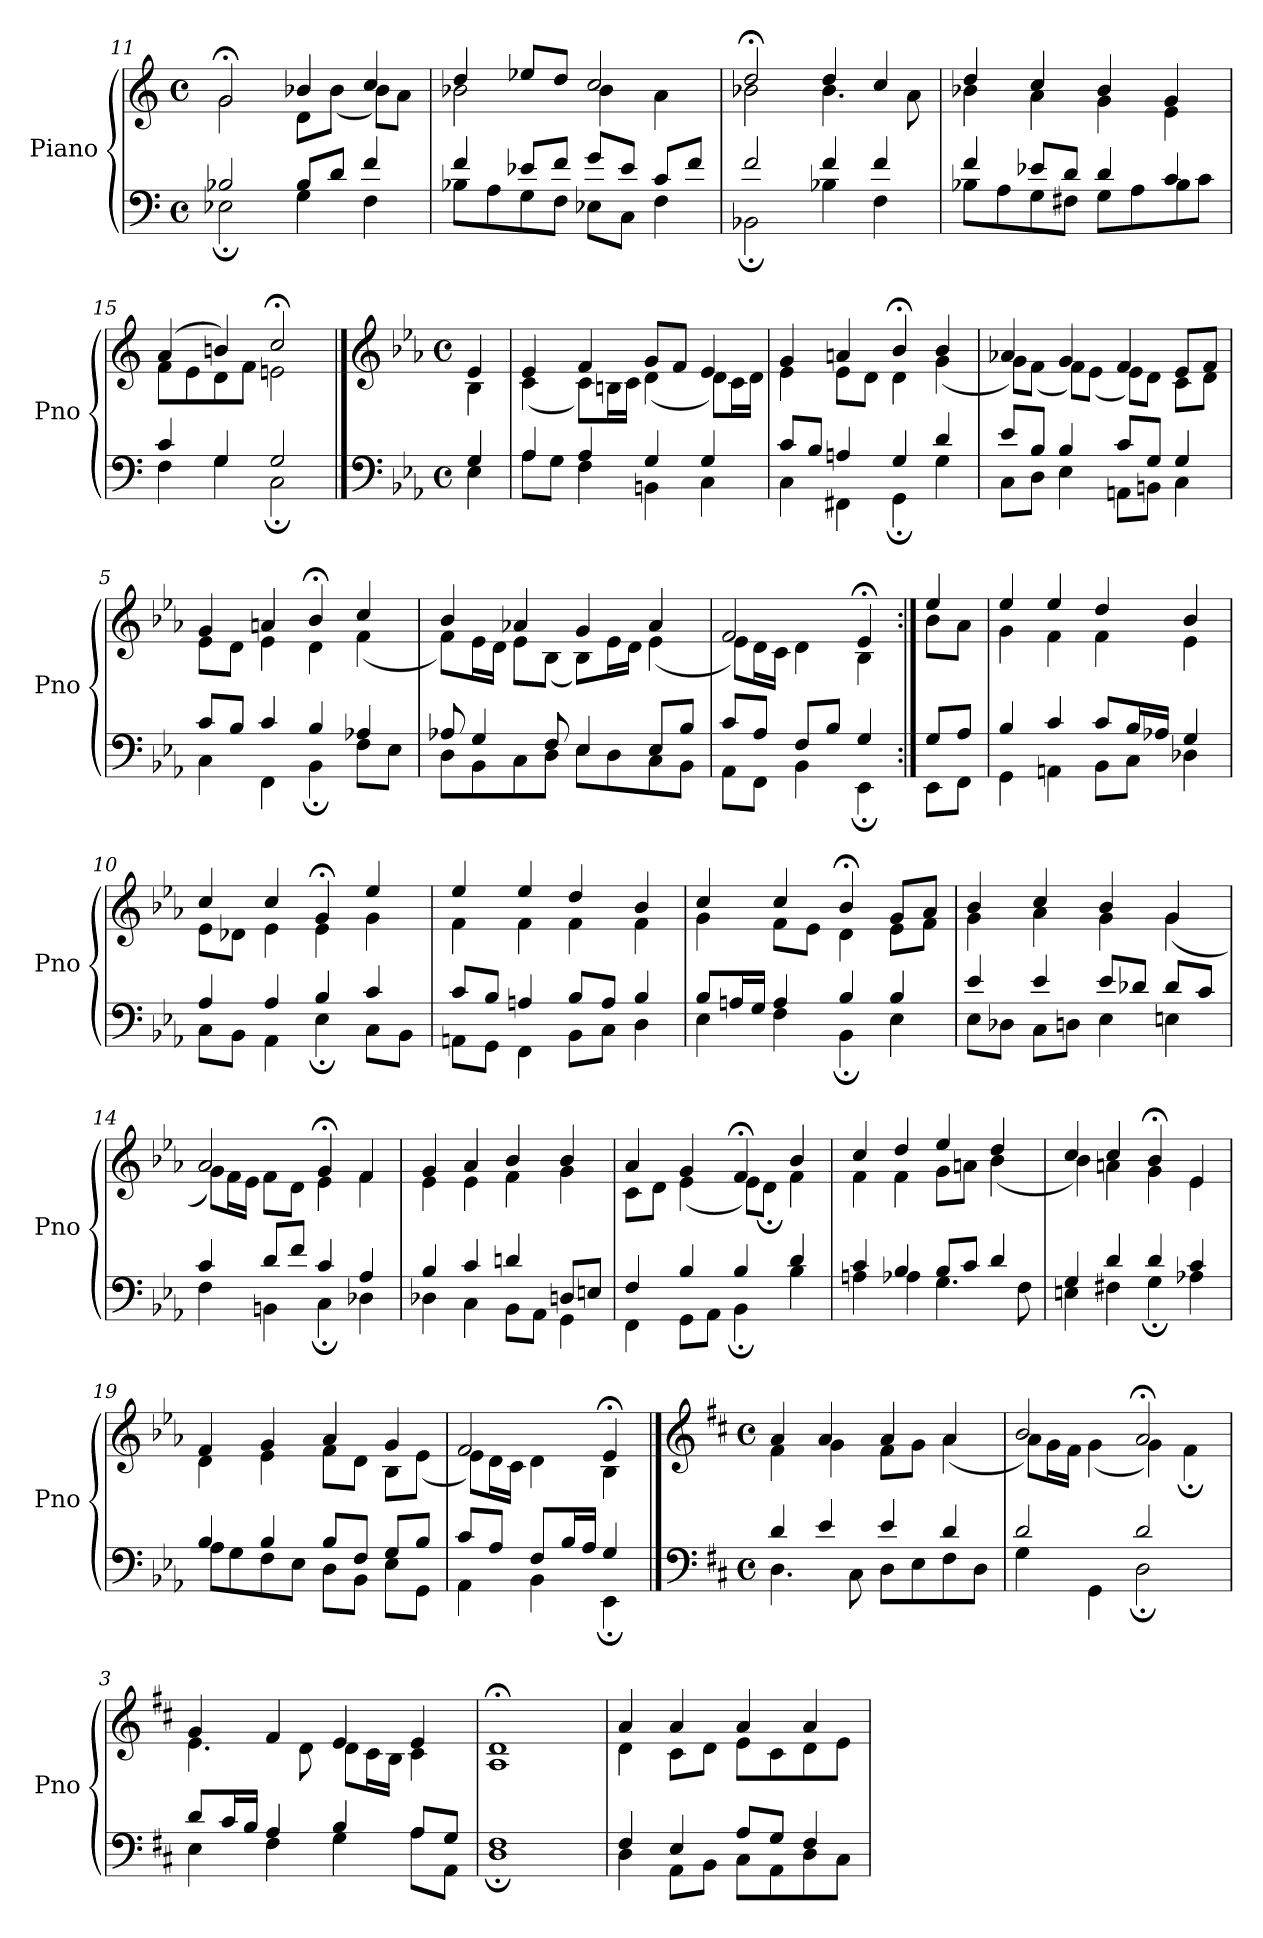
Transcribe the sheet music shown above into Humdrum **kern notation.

**kern	**kern
*part1	*part1
*staff2	*staff1
*I"Piano	*
*I'Pno	*
*clefF4	*clefG2
*k[]	*k[]
*M4/4	*M4/4
*met(c)	*met(c)
=11	=11
*^	*^
2B-X/	2E-X;\	2g;</	2g\
8B-/L	4G\	4b-X/	8d\L
8d/J	.	.	(<8b-\J
4f/	4F\	4cc/	8b-\L)
.	.	.	8a\J
=12	=12	=12	=12
4f/	8B-X\L	4dd/	2b-X\
.	8A\	.	.
8e-X/L	8G\	8ee-X/L	.
8f/J	8F\J	8dd/J	.
8g/L	8E-X\L	2cc/	4b-\
8e-/J	8C\J	.	.
8c/L	4F\	.	4a\
8f/J	.	.	.
=13	=13	=13	=13
2f/	2BB-X;\	2dd;</	2b-X\
4f/	4B-X\	4dd/	4.b-\
4f/	4F\	4cc/	.
.	.	.	8a\
=14	=14	=14	=14
4f/	8B-X\L	4dd/	4b-X\
.	8A\	.	.
8e-X/L	8G\	4cc/	4a\
8d/J	8F#X\J	.	.
4d/	8G\L	4b-/	4g\
.	8A\	.	.
4c/	8B-\	4g/	4e\
.	8c\J	.	.
=15	=15	=15	=15
4c/	4F\	(>4a/	8f\L
.	.	.	8e\
4G/	4G\	4bn/)	8d\
.	.	.	8f\J
2G/	2C;\	2cc;</	2en\
==1	==1	==1	==1
*clefF4	*	*clefG2	*
*k[b-e-a-]	*	*k[b-e-a-]	*
*M4/4	*	*M4/4	*
*met(c)	*	*met(c)	*
4G/	4E-\	4e-/	4B-\
=2	=2	=2	=2
4A-/	8A-\L	4e-/	(<4c\
.	8G\J	.	.
4A-/	4F\	4f/	8c\L)
.	.	.	16Bn\L
.	.	.	16c\JJ
4G/	4BBn\	8g/L	(<4d\
.	.	8f/J	.
4G/	4C\	4e-/	8d\L)
.	.	.	16c\L
.	.	.	16d\JJ
=3	=3	=3	=3
8c/L	4C\	4g/	4e-\
8B-/J	.	.	.
4An/	4FF#X\	4an/	8e-\L
.	.	.	8d\J
4G/	4GG;\	4b-;</	4d\
4d/	4G\	4b-/	(<4g\
=4	=4	=4	=4
8e-/L	8C\L	4a-X/	8g\L)
8B-/J	8D\J	.	(<8f\J
4B-/	4E-\	4g/	8f\L)
.	.	.	(<8e-\J
8c/L	8AAn\L	4f/	8e-\L)
8G/J	8BBn\J	.	8d\J
4G/	4C\	8e-/L	8c\L
.	.	8f/J	8d\J
=5	=5	=5	=5
8c/L	4C\	4g/	8e-\L
8B-/J	.	.	8d\J
4c/	4FF\	4an/	4e-\
4B-/	4BB-;\	4b-;</	4d\
4A-X/	8F\L	4cc/	(<4f\
.	8E-\J	.	.
=6	=6	=6	=6
8A-X/	8D\L	4b-/	8f\L)
4G/	8BB-\	.	16e-\L
.	.	.	16d\JJ
.	8C\	4a-X/	8e-\L
8F/	8D\J	.	(<8B-\J
4E-/	8E-\L	4g/	8B-\L)
.	8D\	.	16e-\L
.	.	.	16d\JJ
8E-/L	8C\	4a-/	(<4e-\
8B-/J	8BB-\J	.	.
=7	=7	=7	=7
8c/L	8AA-\L	2f/	8e-\L)
8A-/J	8FF\J	.	16d\L
.	.	.	16c\JJ
8F/L	4BB-\	.	4d\
8B-/J	.	.	.
4G/	4EE-;\	4e-;</	4B-\
=8:|!	=8:|!	=8:|!	=8:|!
8G/L	8EE-\L	4ee-/	8b-\L
8A-/J	8FF\J	.	8a-\J
=9	=9	=9	=9
4B-/	4GG\	4ee-/	4g\
4c/	4AAn\	4ee-/	4f\
8c/L	8BB-\L	4dd/	4f\
16B-/L	8C\J	.	.
16A-X/JJ	.	.	.
4G/	4D-X\	4b-/	4e-\
=10	=10	=10	=10
4A-/	8C\L	4cc/	8e-\L
.	8BB-\J	.	8d-X\J
4A-/	4AA-\	4cc/	4e-\
4B-/	4E-;\	4g;</	4e-\
4c/	8C\L	4ee-/	4g\
.	8BB-\J	.	.
=11	=11	=11	=11
8c/L	8AAn\L	4ee-/	4f\
8B-/J	8GG\J	.	.
4An/	4FF\	4ee-/	4f\
8B-/L	8BB-\L	4dd/	4f\
8A/J	8C\J	.	.
4B-/	4D\	4b-/	4f\
=12	=12	=12	=12
8B-/L	4E-\	4cc/	4g\
16An/L	.	.	.
16G/JJ	.	.	.
4A/	4F\	4cc/	8f\L
.	.	.	8e-\J
4B-/	4BB-;\	4b-;</	4d\
4B-/	4E-\	8g/L	8e-\L
.	.	8a-/J	8f\J
=13	=13	=13	=13
4e-/	8E-\L	4b-/	4g\
.	8D-X\J	.	.
4e-/	8C\L	4cc/	4a-\
.	8Dn\J	.	.
8e-/L	4E-\	4b-/	4g\
8d-X/J	.	.	.
8d-/L	4En\	4g/	(<4g\
8c/J	.	.	.
=14	=14	=14	=14
4c/	4F\	2a-/	8g\L)
.	.	.	16f\L
.	.	.	16e-\JJ
8d/L	4BBn\	.	8f\L
8f/J	.	.	8d\J
4c/	4C;\	4g;</	4e-\
4A-/	4D-X\	4f/	4f\
=15	=15	=15	=15
4B-/	4D-X\	4g/	4e-\
4c/	4C\	4a-/	4e-\
4dn/	8BB-\L	4b-/	4f\
.	8AA-\J	.	.
8Dn/L	4GG\	4b-/	4g\
8En/J	.	.	.
=16	=16	=16	=16
4F/	4FF\	4a-/	8c\L
.	.	.	8d\J
4B-/	8GG\L	4g/	(<4e-\
.	8AA-\J	.	.
4B-/	4BB-;\	4f;</	8e-\L)
.	.	.	8d;\J
4d/	4B-\	4b-/	4f\
=17	=17	=17	=17
4c/	4An\	4cc/	4f\
4B-/	4A-X\	4dd/	4f\
8B-/L	4.G\	4ee-/	8g\L
8c/J	.	.	8an\J
4d/	.	4dd/	(<4b-\
.	8F\	.	.
=18	=18	=18	=18
4G/	4En\	4cc/	4b-\)
4d/	4F#X\	4cc/	4an\
4d/	4G;\	4b-;</	4g\
4c/	4A-X\	4e-/	4e-\
=19	=19	=19	=19
4B-/	8A-\L	4f/	4d\
.	8G\	.	.
4B-/	8F\	4g/	4e-\
.	8E-\J	.	.
8B-/L	8D\L	4a-/	8f\L
8F/J	8BB-\J	.	8d\J
8G/L	8E-\L	4g/	8B-\L
8B-/J	8GG\J	.	(<8e-\J
=20	=20	=20	=20
8c/L	4AA-\	2f/	8e-\L)
8A-/J	.	.	16d\L
.	.	.	16c\JJ
8F/L	4BB-\	.	4d\
16B-/L	.	.	.
16A-/JJ	.	.	.
4G/	4EE-;\	4e-;</	4B-\
==1	==1	==1	==1
*clefF4	*	*clefG2	*
*k[f#c#]	*	*k[f#c#]	*
*M4/4	*	*M4/4	*
*met(c)	*	*met(c)	*
4d/	4.D\	4a/	4f#\
4e/	.	4a/	4g\
.	8C#\	.	.
4e/	8D\L	4a/	8f#\L
.	8E\	.	8g\J
4d/	8F#\	4a/	(<4a\
.	8D\J	.	.
=2	=2	=2	=2
2d/	4G\	2b/	8a\L)
.	.	.	16g\L
.	.	.	16f#\JJ
.	4GG\	.	(<4g\
2d/	2D;\	2a;</	4g\)
.	.	.	4f#;\
=3	=3	=3	=3
8d/L	4E\	4g/	4.e\
16c#/L	.	.	.
16B/JJ	.	.	.
4A/	4F#\	4f#/	.
.	.	.	8d\
4B/	4G\	4e/	8d\L
.	.	.	16c#\L
.	.	.	16B\JJ
8A/L	8A\L	4e/	4c#\
8G/J	8AA\J	.	.
=4	=4	=4	=4
1F#	1D;	1d;<	1A
=5	=5	=5	=5
4F#/	4D\	4a/	4d\
4E/	8AA\L	4a/	8c#\L
.	8BB\J	.	8d\J
8A/L	8C#\L	4a/	8e\L
8G/J	8AA\	.	8c#\
4F#/	8D\	4a/	8d\
.	8C#\J	.	8e\J
*v	*v	*	*
*	*v	*v
=	=
*-	*-
